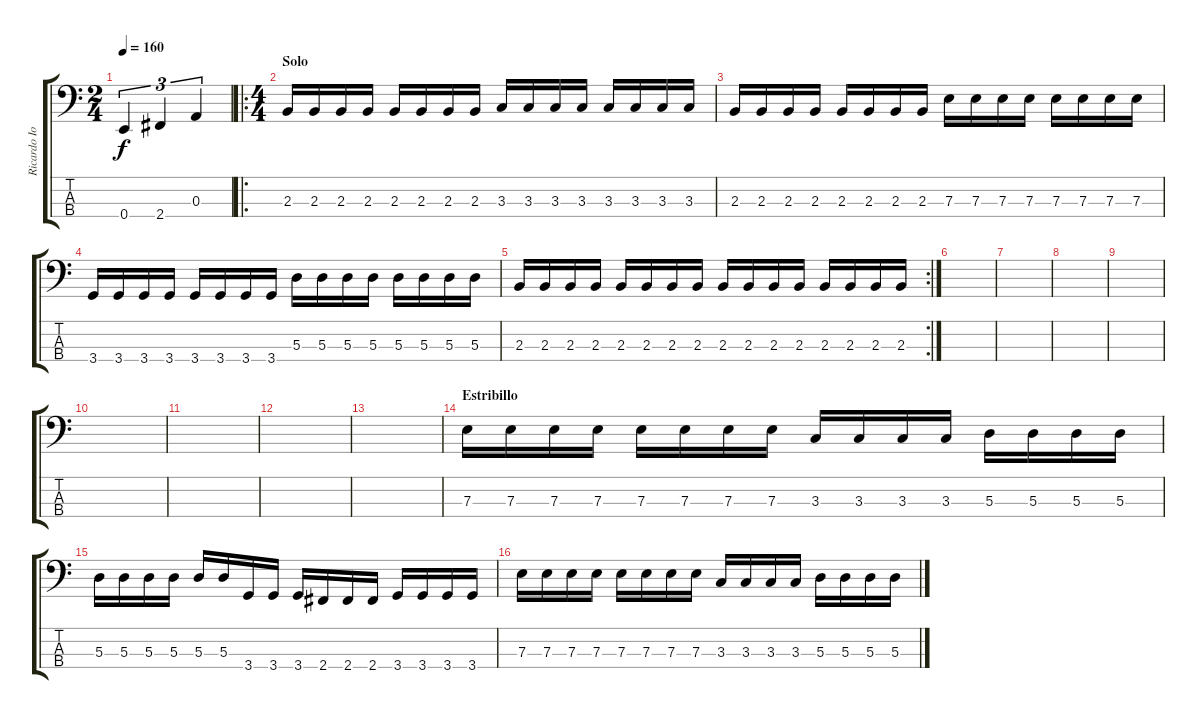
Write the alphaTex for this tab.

\track ("Ricardo Iorio (bajo)" "Ricardo Io") {instrument acousticguitarnylon}
\staff {score tabs}
\tuning (G2 D2 A1 E1) {hide}
\ts (2 4)
\tempo 160
\clef f4
\ks c
0.4.4{tu (3 2) dy f} 2.4.4{tu (3 2)} 0.3.4{tu (3 2)} |
\ro
\ts (4 4)
\section ("" "Solo")
2.3.16 2.3.16 2.3.16 2.3.16 2.3.16 2.3.16 2.3.16 2.3.16 3.3.16 3.3.16 3.3.16 3.3.16 3.3.16 3.3.16 3.3.16 3.3.16 |
2.3.16 2.3.16 2.3.16 2.3.16 2.3.16 2.3.16 2.3.16 2.3.16 7.3.16 7.3.16 7.3.16 7.3.16 7.3.16 7.3.16 7.3.16 7.3.16 |
3.4.16 3.4.16 3.4.16 3.4.16 3.4.16 3.4.16 3.4.16 3.4.16 5.3.16 5.3.16 5.3.16 5.3.16 5.3.16 5.3.16 5.3.16 5.3.16 |
\rc 2
2.3.16 2.3.16 2.3.16 2.3.16 2.3.16 2.3.16 2.3.16 2.3.16 2.3.16 2.3.16 2.3.16 2.3.16 2.3.16 2.3.16 2.3.16 2.3.16 |
|
|
|
|
|
|
|
|
\section ("" "Estribillo")
7.3.16 7.3.16 7.3.16 7.3.16 7.3.16 7.3.16 7.3.16 7.3.16 3.3.16 3.3.16 3.3.16 3.3.16 5.3.16 5.3.16 5.3.16 5.3.16 |
5.3.16 5.3.16 5.3.16 5.3.16 5.3.16 5.3.16 3.4.16 3.4.16 3.4.16 2.4.16 2.4.16 2.4.16 3.4.16 3.4.16 3.4.16 3.4.16 |
7.3.16 7.3.16 7.3.16 7.3.16 7.3.16 7.3.16 7.3.16 7.3.16 3.3.16 3.3.16 3.3.16 3.3.16 5.3.16 5.3.16 5.3.16 5.3.16
